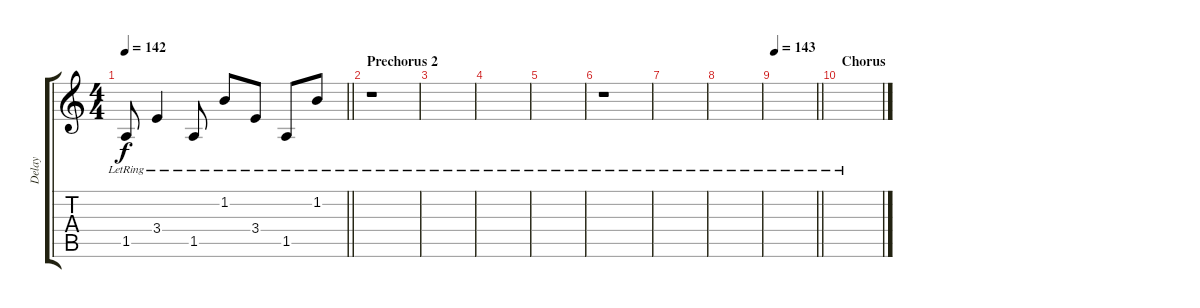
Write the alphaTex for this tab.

\track ("Delay" "Delay") {instrument electricguitarmuted}
\staff {score tabs}
\tuning (Eb4 Bb3 Gb3 Db3 Ab2 Db2) {hide}
\ts (4 4)
\tempo 142
\clef g2
\barLineRight lightlight
\ks c
1.5{lr}.8{dy f} 3.4{lr}.4 1.5{lr}.8 1.2{lr}.8 3.4{lr}.8 1.5{lr}.8 1.2{lr}.8 |
\section ("" "Prechorus 2")
r.1 |
|
|
|
r.1 |
|
|
\tempo 143
\barLineRight lightlight
|
\section ("" "Chorus")
